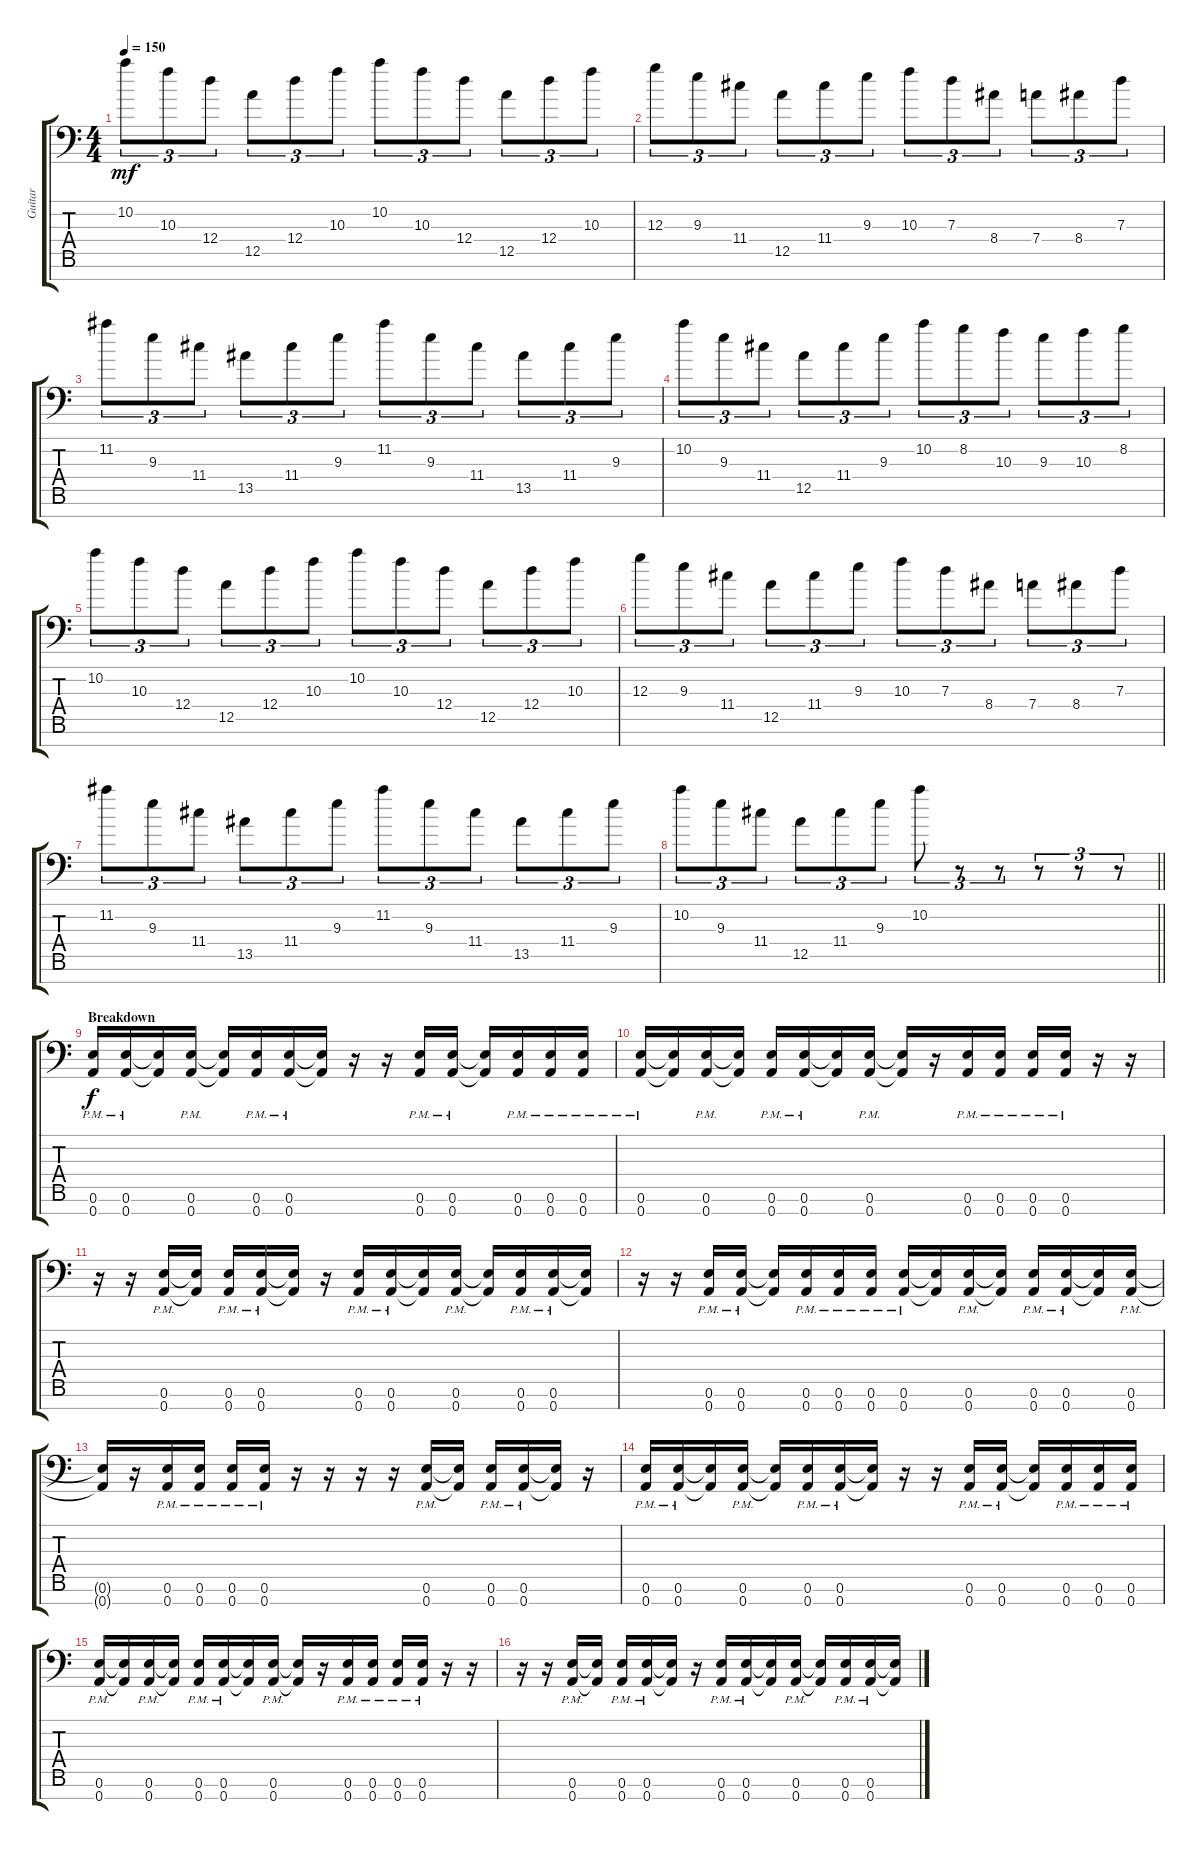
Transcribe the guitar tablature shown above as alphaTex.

\track ("Guitar" "Guitar") {instrument distortionguitar}
\staff {score tabs}
\tuning (E4 B3 G3 D3 A2 E2 A1) {hide}
\ts (4 4)
\tempo 150
\clef f4
\ks c
10.2.8{tu (3 2) dy mf} 10.3.8{tu (3 2)} 12.4.8{tu (3 2)} 12.5.8{tu (3 2)} 12.4.8{tu (3 2)} 10.3.8{tu (3 2)} 10.2.8{tu (3 2)} 10.3.8{tu (3 2)} 12.4.8{tu (3 2)} 12.5.8{tu (3 2)} 12.4.8{tu (3 2)} 10.3.8{tu (3 2)} |
12.3.8{tu (3 2)} 9.3.8{tu (3 2)} 11.4.8{tu (3 2)} 12.5.8{tu (3 2)} 11.4.8{tu (3 2)} 9.3.8{tu (3 2)} 10.3.8{tu (3 2)} 7.3.8{tu (3 2)} 8.4.8{tu (3 2)} 7.4.8{tu (3 2)} 8.4.8{tu (3 2)} 7.3.8{tu (3 2)} |
11.2.8{tu (3 2)} 9.3.8{tu (3 2)} 11.4.8{tu (3 2)} 13.5.8{tu (3 2)} 11.4.8{tu (3 2)} 9.3.8{tu (3 2)} 11.2.8{tu (3 2)} 9.3.8{tu (3 2)} 11.4.8{tu (3 2)} 13.5.8{tu (3 2)} 11.4.8{tu (3 2)} 9.3.8{tu (3 2)} |
10.2.8{tu (3 2)} 9.3.8{tu (3 2)} 11.4.8{tu (3 2)} 12.5.8{tu (3 2)} 11.4.8{tu (3 2)} 9.3.8{tu (3 2)} 10.2.8{tu (3 2)} 8.2.8{tu (3 2)} 10.3.8{tu (3 2)} 9.3.8{tu (3 2)} 10.3.8{tu (3 2)} 8.2.8{tu (3 2)} |
10.2.8{tu (3 2)} 10.3.8{tu (3 2)} 12.4.8{tu (3 2)} 12.5.8{tu (3 2)} 12.4.8{tu (3 2)} 10.3.8{tu (3 2)} 10.2.8{tu (3 2)} 10.3.8{tu (3 2)} 12.4.8{tu (3 2)} 12.5.8{tu (3 2)} 12.4.8{tu (3 2)} 10.3.8{tu (3 2)} |
12.3.8{tu (3 2)} 9.3.8{tu (3 2)} 11.4.8{tu (3 2)} 12.5.8{tu (3 2)} 11.4.8{tu (3 2)} 9.3.8{tu (3 2)} 10.3.8{tu (3 2)} 7.3.8{tu (3 2)} 8.4.8{tu (3 2)} 7.4.8{tu (3 2)} 8.4.8{tu (3 2)} 7.3.8{tu (3 2)} |
11.2.8{tu (3 2)} 9.3.8{tu (3 2)} 11.4.8{tu (3 2)} 13.5.8{tu (3 2)} 11.4.8{tu (3 2)} 9.3.8{tu (3 2)} 11.2.8{tu (3 2)} 9.3.8{tu (3 2)} 11.4.8{tu (3 2)} 13.5.8{tu (3 2)} 11.4.8{tu (3 2)} 9.3.8{tu (3 2)} |
\barLineRight lightlight
10.2.8{tu (3 2)} 9.3.8{tu (3 2)} 11.4.8{tu (3 2)} 12.5.8{tu (3 2)} 11.4.8{tu (3 2)} 9.3.8{tu (3 2)} 10.2.8{tu (3 2)} r.8{tu (3 2)} r.8{tu (3 2)} r.8{tu (3 2)} r.8{tu (3 2)} r.8{tu (3 2)} |
\section ("" "Breakdown")
(0.6{pm} 0.7{pm}).16{dy f} (0.6{pm} 0.7{pm}).16 (0.6{t} 0.7{t}).16 (0.6{pm} 0.7{pm}).16 (0.6{t} 0.7{t}).16 (0.6{pm} 0.7{pm}).16 (0.6{pm} 0.7{pm}).16 (0.6{t} 0.7{t}).16 r.16 r.16 (0.6{pm} 0.7{pm}).16 (0.6{pm} 0.7{pm}).16 (0.6{t} 0.7{t}).16 (0.6{pm} 0.7{pm}).16 (0.6{pm} 0.7{pm}).16 (0.6{pm} 0.7{pm}).16 |
(0.6{pm} 0.7{pm}).16 (0.6{t} 0.7{t}).16 (0.6{pm} 0.7{pm}).16 (0.6{t} 0.7{t}).16 (0.6{pm} 0.7{pm}).16 (0.6{pm} 0.7{pm}).16 (0.6{t} 0.7{t}).16 (0.6{pm} 0.7{pm}).16 (0.6{t} 0.7{t}).16 r.16 (0.6{pm} 0.7{pm}).16 (0.6{pm} 0.7{pm}).16 (0.6{pm} 0.7{pm}).16 (0.6{pm} 0.7{pm}).16 r.16 r.16 |
r.16 r.16 (0.6{pm} 0.7).16 (0.6{t} 0.7{t}).16 (0.6{pm} 0.7{pm}).16 (0.6{pm} 0.7{pm}).16 (0.6{t} 0.7{t}).16 r.16 (0.6{pm} 0.7{pm}).16 (0.6{pm} 0.7{pm}).16 (0.6{t} 0.7{t}).16 (0.6{pm} 0.7{pm}).16 (0.6{t} 0.7{t}).16 (0.6{pm} 0.7{pm}).16 (0.6{pm} 0.7{pm}).16 (0.6{t} 0.7{t}).16 |
r.16 r.16 (0.6{pm} 0.7{pm}).16 (0.6{pm} 0.7{pm}).16 (0.6{t} 0.7{t}).16 (0.6{pm} 0.7{pm}).16 (0.6{pm} 0.7{pm}).16 (0.6{pm} 0.7{pm}).16 (0.6{pm} 0.7{pm}).16 (0.6{t} 0.7{t}).16 (0.6{pm} 0.7{pm}).16 (0.6{t} 0.7{t}).16 (0.6{pm} 0.7{pm}).16 (0.6{pm} 0.7{pm}).16 (0.6{t} 0.7{t}).16 (0.6{pm} 0.7{pm}).16 |
(0.6{t} 0.7{t}).16 r.16 (0.6{pm} 0.7{pm}).16 (0.6{pm} 0.7{pm}).16 (0.6{pm} 0.7{pm}).16 (0.6{pm} 0.7{pm}).16 r.16 r.16 r.16 r.16 (0.6{pm} 0.7{pm}).16 (0.6{t} 0.7{t}).16 (0.6{pm} 0.7{pm}).16 (0.6{pm} 0.7{pm}).16 (0.6{t} 0.7{t}).16 r.16 |
(0.6{pm} 0.7{pm}).16 (0.6{pm} 0.7{pm}).16 (0.6{t} 0.7{t}).16 (0.6{pm} 0.7{pm}).16 (0.6{t} 0.7{t}).16 (0.6{pm} 0.7{pm}).16 (0.6{pm} 0.7{pm}).16 (0.6{t} 0.7{t}).16 r.16 r.16 (0.6{pm} 0.7{pm}).16 (0.6{pm} 0.7{pm}).16 (0.6{t} 0.7{t}).16 (0.6{pm} 0.7{pm}).16 (0.6{pm} 0.7{pm}).16 (0.6{pm} 0.7{pm}).16 |
(0.6{pm} 0.7{pm}).16 (0.6{t} 0.7{t}).16 (0.6{pm} 0.7{pm}).16 (0.6{t} 0.7{t}).16 (0.6{pm} 0.7{pm}).16 (0.6{pm} 0.7{pm}).16 (0.6{t} 0.7{t}).16 (0.6{pm} 0.7{pm}).16 (0.6{t} 0.7{t}).16 r.16 (0.6{pm} 0.7{pm}).16 (0.6{pm} 0.7{pm}).16 (0.6{pm} 0.7{pm}).16 (0.6{pm} 0.7{pm}).16 r.16 r.16 |
r.16 r.16 (0.6{pm} 0.7).16 (0.6{t} 0.7{t}).16 (0.6{pm} 0.7{pm}).16 (0.6{pm} 0.7{pm}).16 (0.6{t} 0.7{t}).16 r.16 (0.6{pm} 0.7{pm}).16 (0.6{pm} 0.7{pm}).16 (0.6{t} 0.7{t}).16 (0.6{pm} 0.7{pm}).16 (0.6{t} 0.7{t}).16 (0.6{pm} 0.7{pm}).16 (0.6{pm} 0.7{pm}).16 (0.6{t} 0.7{t}).16
